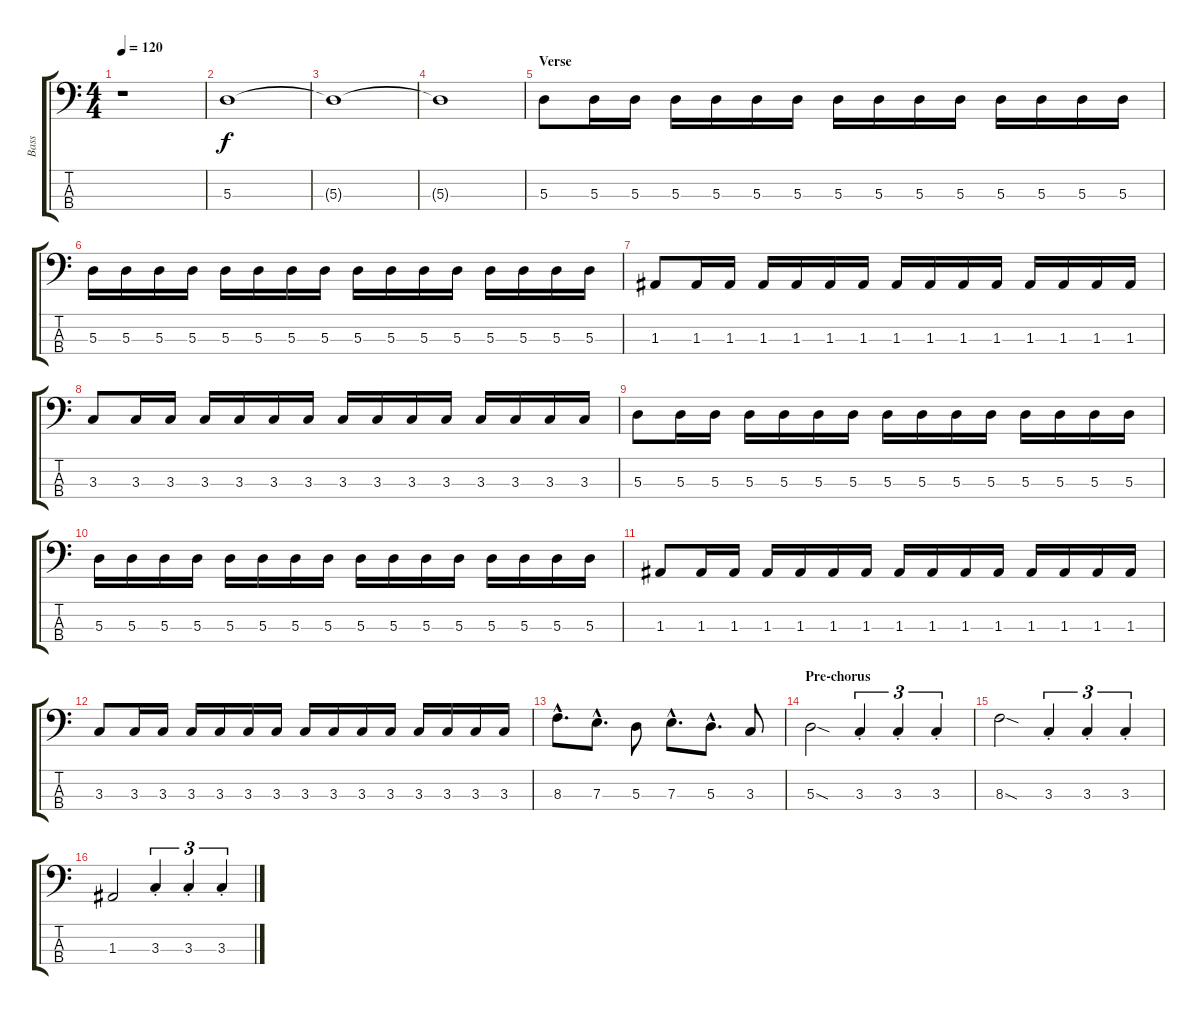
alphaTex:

\track ("Bass" "Bass") {instrument electricbasspick}
\staff {score tabs}
\tuning (G2 D2 A1 E1) {hide}
\ts (4 4)
\tempo 120
\clef f4
\ks c
r.1{dy f} |
5.3.1 |
5.3{t}.1 |
5.3{t}.1 |
\section ("" "Verse")
5.3.8 5.3.16 5.3.16 5.3.16 5.3.16 5.3.16 5.3.16 5.3.16 5.3.16 5.3.16 5.3.16 5.3.16 5.3.16 5.3.16 5.3.16 |
5.3.16 5.3.16 5.3.16 5.3.16 5.3.16 5.3.16 5.3.16 5.3.16 5.3.16 5.3.16 5.3.16 5.3.16 5.3.16 5.3.16 5.3.16 5.3.16 |
1.3.8 1.3.16 1.3.16 1.3.16 1.3.16 1.3.16 1.3.16 1.3.16 1.3.16 1.3.16 1.3.16 1.3.16 1.3.16 1.3.16 1.3.16 |
3.3.8 3.3.16 3.3.16 3.3.16 3.3.16 3.3.16 3.3.16 3.3.16 3.3.16 3.3.16 3.3.16 3.3.16 3.3.16 3.3.16 3.3.16 |
5.3.8 5.3.16 5.3.16 5.3.16 5.3.16 5.3.16 5.3.16 5.3.16 5.3.16 5.3.16 5.3.16 5.3.16 5.3.16 5.3.16 5.3.16 |
5.3.16 5.3.16 5.3.16 5.3.16 5.3.16 5.3.16 5.3.16 5.3.16 5.3.16 5.3.16 5.3.16 5.3.16 5.3.16 5.3.16 5.3.16 5.3.16 |
1.3.8 1.3.16 1.3.16 1.3.16 1.3.16 1.3.16 1.3.16 1.3.16 1.3.16 1.3.16 1.3.16 1.3.16 1.3.16 1.3.16 1.3.16 |
3.3.8 3.3.16 3.3.16 3.3.16 3.3.16 3.3.16 3.3.16 3.3.16 3.3.16 3.3.16 3.3.16 3.3.16 3.3.16 3.3.16 3.3.16 |
8.3{hac}.8{d} 7.3{hac}.8{d} 5.3.8 7.3{hac}.8{d} 5.3{hac}.8{d} 3.3.8 |
\section ("" "Pre-chorus")
5.3{sod}.2 3.3{st}.4{tu (3 2)} 3.3{st}.4{tu (3 2)} 3.3{st}.4{tu (3 2)} |
8.3{sod}.2 3.3{st}.4{tu (3 2)} 3.3{st}.4{tu (3 2)} 3.3{st}.4{tu (3 2)} |
1.3.2 3.3{st}.4{tu (3 2)} 3.3{st}.4{tu (3 2)} 3.3{st}.4{tu (3 2)}
